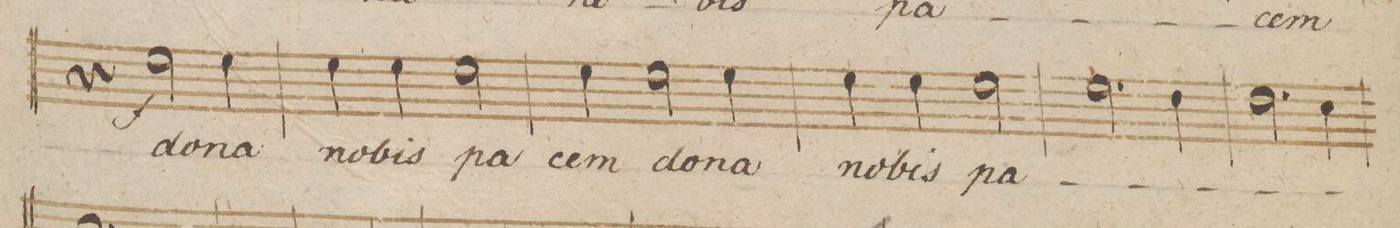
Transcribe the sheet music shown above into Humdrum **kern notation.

**kern	**text	**dynam
*I"Canto	*	*
*clefC1	*	*
*k[b-]	*	*
*met(c|)	*	*
*M2/2	*	*
4r	.	.
2cc\	do-	f
4cc\	-na	.
=10	=10	=10
4cc\	no-	.
4cc\	-bis	.
2cc\	pa-	.
=11	=11	=11
4cc\	-cem	.
2cc\	do-	.
4cc\	-na	.
=12	=12	=12
4cc\	no-	.
4cc\	-bis	.
2cc\	pa-	.
=13	=13	=13
2.cc\	.	.
4b-\	.	.
=14	=14	=14
2.b-\	.	.
4a\	.	.
=15	=15	=15
*-	*-	*-
